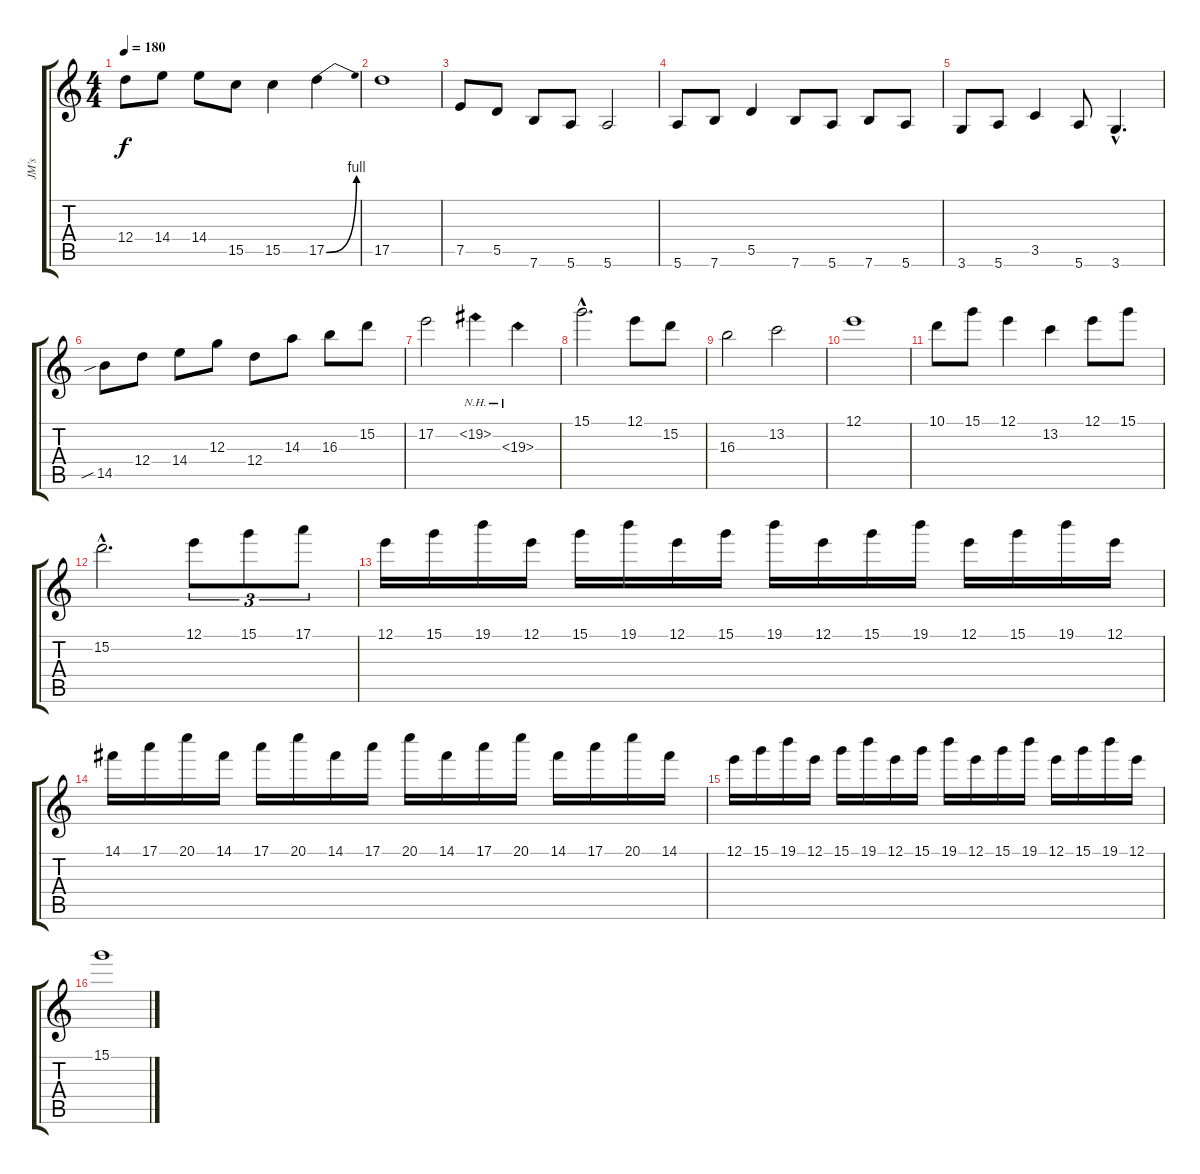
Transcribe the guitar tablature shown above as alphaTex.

\track ("JM's" "JM's") {instrument overdrivenguitar}
\staff {score tabs}
\tuning (E4 B3 G3 D3 A2 E2) {hide}
\ts (4 4)
\tempo 180
\clef g2
\ks c
12.4.8{dy f} 14.4.8 14.4.8 15.5.8 15.5.4 17.5{be (bend 0 0 60 4)}.4 |
17.5.1 |
7.5.8 5.5.8 7.6.8 5.6.8 5.6.2 |
5.6.8 7.6.8 5.5.4 7.6.8 5.6.8 7.6.8 5.6.8 |
3.6.8 5.6.8 3.5.4 5.6.8 3.6{hac}.4{d} |
14.5{sib}.8 12.4.8 14.4.8 12.3.8 12.4.8 14.3.8 16.3.8 15.2.8 |
17.2.2 19.2{nh}.4 19.3{nh}.4 |
15.1{hac}.2{d} 12.1.8 15.2.8 |
16.3.2 13.2.2 |
12.1.1 |
10.1.8 15.1.8 12.1.4 13.2.4 12.1.8 15.1.8 |
15.2{hac}.2{d} 12.1.8{tu (3 2)} 15.1.8{tu (3 2)} 17.1.8{tu (3 2)} |
12.1.16 15.1.16 19.1.16 12.1.16 15.1.16 19.1.16 12.1.16 15.1.16 19.1.16 12.1.16 15.1.16 19.1.16 12.1.16 15.1.16 19.1.16 12.1.16 |
14.1.16 17.1.16 20.1.16 14.1.16 17.1.16 20.1.16 14.1.16 17.1.16 20.1.16 14.1.16 17.1.16 20.1.16 14.1.16 17.1.16 20.1.16 14.1.16 |
12.1.16 15.1.16 19.1.16 12.1.16 15.1.16 19.1.16 12.1.16 15.1.16 19.1.16 12.1.16 15.1.16 19.1.16 12.1.16 15.1.16 19.1.16 12.1.16 |
15.1.1
